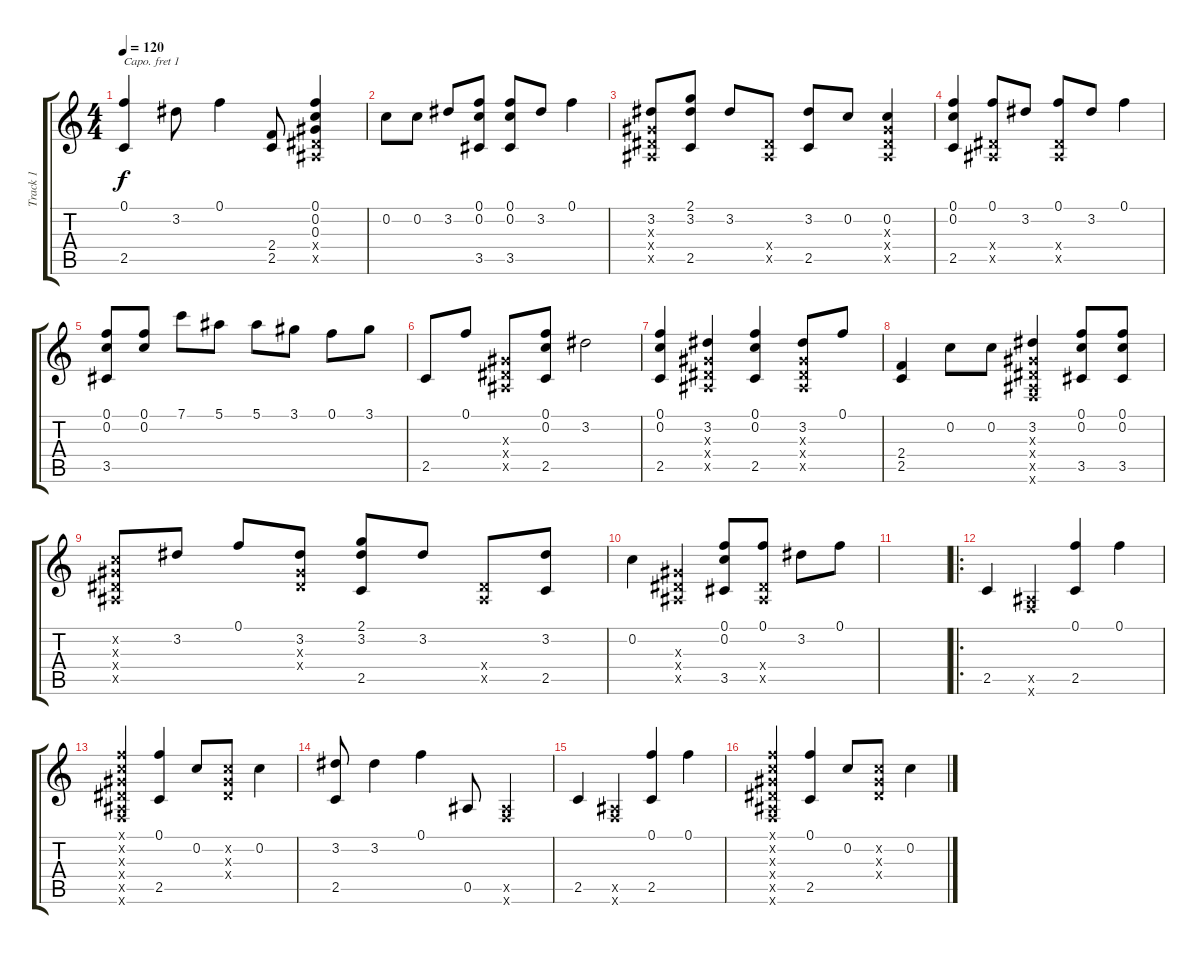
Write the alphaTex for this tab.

\track ("Track 1" "Track 1") {instrument acousticguitarsteel}
\staff {score tabs}
\capo 1
\tuning (E4 B3 G3 D3 A2 E2) {hide}
\ts (4 4)
\tempo 120
\clef g2
\ks c
(0.1 2.5).4{dy f} 3.2.8 0.1.4 (2.4 2.5).8 (0.1 0.2 0.3 0.4{x} 0.5{x}).4 |
0.2.8 0.2.8 3.2.8 (0.1 0.2 3.5).8 (0.1 0.2 3.5).8 3.2.8 0.1.4 |
(3.2 0.3{x} 0.4{x} 0.5{x}).8 (2.1 3.2 2.5).8 3.2.8 (0.4{x} 0.5{x}).8 (3.2 2.5).8 0.2.8 (0.2 0.3{x} 0.4{x} 0.5{x}).4 |
(0.1 0.2 2.5).4 (0.1 0.4{x} 0.5{x}).8 3.2.8 (0.1 0.4{x} 0.5{x}).8 3.2.8 0.1.4 |
(0.1 0.2 3.5).8 (0.1 0.2).8 7.1.8 5.1.8 5.1.8 3.1.8 0.1.8 3.1.8 |
2.5.8 0.1.8 (0.3{x} 0.4{x} 0.5{x}).8 (0.1 0.2 2.5).8 3.2.2 |
(0.1 0.2 2.5).4 (3.2 0.3{x} 0.4{x} 0.5{x}).4 (0.1 0.2 2.5).4 (3.2 0.3{x} 0.4{x} 0.5{x}).8 0.1.8 |
(2.4 2.5).4 0.2.8 0.2.8 (3.2 0.3{x} 0.4{x} 0.5{x} 0.6{x}).4 (0.1 0.2 3.5).8 (0.1 0.2 3.5).8 |
(0.2{x} 0.3{x} 0.4{x} 0.5{x}).8 3.2.8 0.1.8 (3.2 0.3{x} 0.4{x}).8 (2.1 3.2 2.5).8 3.2.8 (0.4{x} 0.5{x}).8 (3.2 2.5).8 |
0.2.4 (0.3{x} 0.4{x} 0.5{x}).4 (0.1 0.2 3.5).8 (0.1 0.4{x} 0.5{x}).8 3.2.8 0.1.8 |
|
\ro
2.5.4 (0.5{x} 0.6{x}).4 (0.1 2.5).4 0.1.4 |
(0.1{x} 0.2{x} 0.3{x} 0.4{x} 0.5{x} 0.6{x}).4 (0.1 2.5).4 0.2.8 (0.2{x} 0.3{x} 0.4{x}).8 0.2.4 |
(3.2 2.5).8 3.2.4 0.1.4 0.5.8 (0.5{x} 0.6{x}).4 |
2.5.4 (0.5{x} 0.6{x}).4 (0.1 2.5).4 0.1.4 |
(0.1{x} 0.2{x} 0.3{x} 0.4{x} 0.5{x} 0.6{x}).4 (0.1 2.5).4 0.2.8 (0.2{x} 0.3{x} 0.4{x}).8 0.2.4
